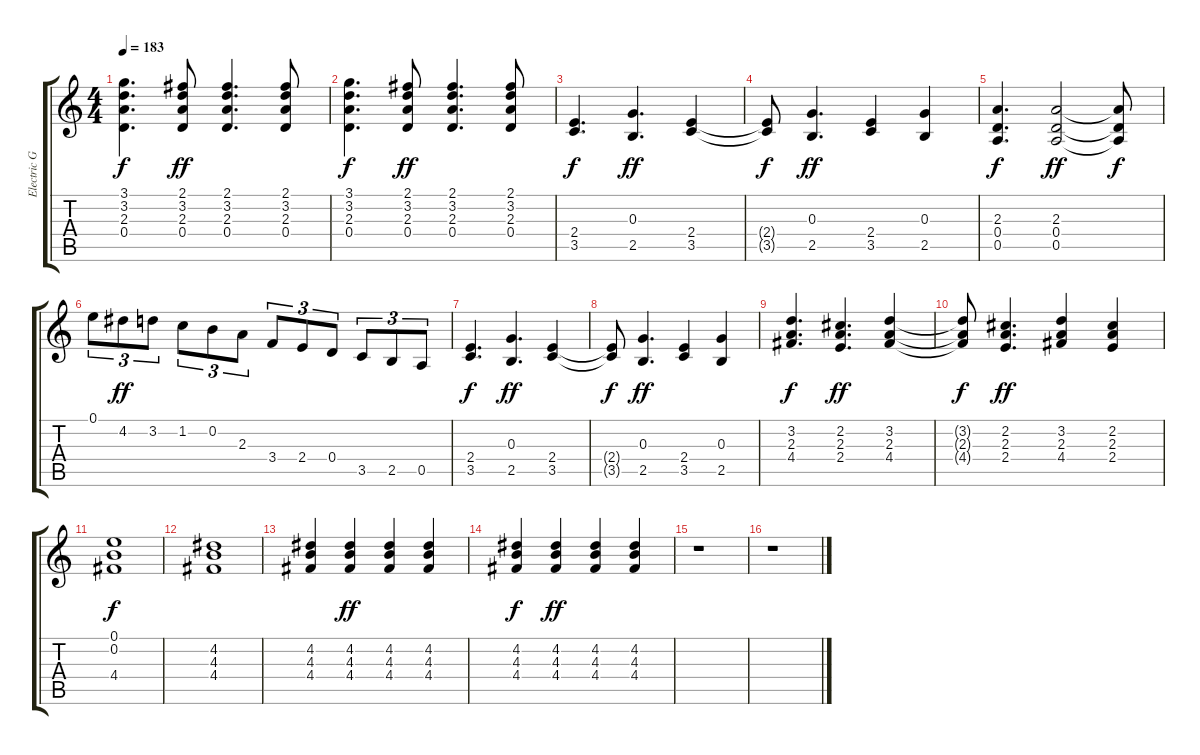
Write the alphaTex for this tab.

\track ("Electric Guitar" "Electric G") {instrument overdrivenguitar}
\staff {score tabs}
\tuning (E4 B3 G3 D3 A2 E2) {hide}
\ts (4 4)
\tempo 183
\clef g2
\ks c
(3.1 3.2 2.3 0.4).4{d dy f} (2.1 3.2 2.3 0.4).8{dy ff} (2.1 3.2 2.3 0.4).4{d} (2.1 3.2 2.3 0.4).8 |
(3.1 3.2 2.3 0.4).4{d dy f} (2.1 3.2 2.3 0.4).8{dy ff} (2.1 3.2 2.3 0.4).4{d} (2.1 3.2 2.3 0.4).8 |
(2.4 3.5).4{d dy f} (0.3 2.5).4{d dy ff} (2.4 3.5).4 |
(2.4{t} 3.5{t}).8{dy f} (0.3 2.5).4{d dy ff} (2.4 3.5).4 (0.3 2.5).4 |
(2.3 0.4 0.5).4{d dy f} (2.3 0.4 0.5).2{dy ff} (2.3{t} 0.4{t} 0.5{t}).8{dy f} |
0.1.8{tu (3 2)} 4.2.8{tu (3 2) dy ff} 3.2.8{tu (3 2)} 1.2.8{tu (3 2)} 0.2.8{tu (3 2)} 2.3.8{tu (3 2)} 3.4.8{tu (3 2)} 2.4.8{tu (3 2)} 0.4.8{tu (3 2)} 3.5.8{tu (3 2)} 2.5.8{tu (3 2)} 0.5.8{tu (3 2)} |
(2.4 3.5).4{d dy f} (0.3 2.5).4{d dy ff} (2.4 3.5).4 |
(2.4{t} 3.5{t}).8{dy f} (0.3 2.5).4{d dy ff} (2.4 3.5).4 (0.3 2.5).4 |
(3.2 2.3 4.4).4{d dy f} (2.2 2.3 2.4).4{d dy ff} (3.2 2.3 4.4).4 |
(3.2{t} 2.3{t} 4.4{t}).8{dy f} (2.2 2.3 2.4).4{d dy ff} (3.2 2.3 4.4).4 (2.2 2.3 2.4).4 |
(0.1 0.2 4.4).1{dy f} |
(4.2 4.3 4.4).1 |
(4.2 4.3 4.4).4 (4.2 4.3 4.4).4{dy ff} (4.2 4.3 4.4).4 (4.2 4.3 4.4).4 |
(4.2 4.3 4.4).4{dy f} (4.2 4.3 4.4).4{dy ff} (4.2 4.3 4.4).4 (4.2 4.3 4.4).4 |
r.1 |
r.1
